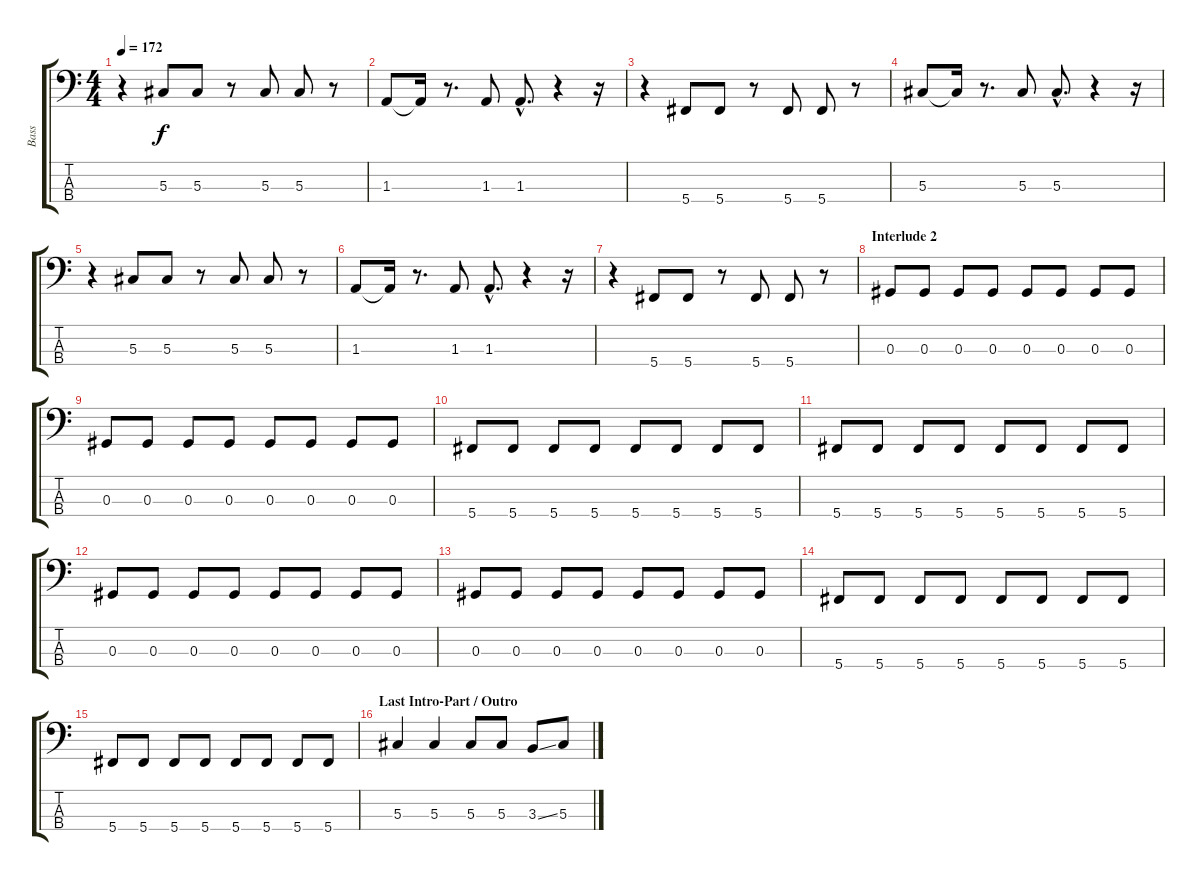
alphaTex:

\track ("Bass" "Bass") {instrument electricbasspick}
\staff {score tabs}
\tuning (Gb2 Db2 Ab1 Db1) {hide}
\ts (4 4)
\tempo 172
\clef f4
\ks c
r.4{dy f} 5.3.8 5.3.8 r.8 5.3.8 5.3.8 r.8 |
1.3.8 1.3{t}.16 r.8{d} 1.3.8 1.3{hac}.8{d} r.4 r.16 |
r.4 5.4.8 5.4.8 r.8 5.4.8 5.4.8 r.8 |
5.3.8 5.3{t}.16 r.8{d} 5.3.8 5.3{hac}.8{d} r.4 r.16 |
r.4 5.3.8 5.3.8 r.8 5.3.8 5.3.8 r.8 |
1.3.8 1.3{t}.16 r.8{d} 1.3.8 1.3{hac}.8{d} r.4 r.16 |
r.4 5.4.8 5.4.8 r.8 5.4.8 5.4.8 r.8 |
\section ("" "Interlude 2")
0.3.8 0.3.8 0.3.8 0.3.8 0.3.8 0.3.8 0.3.8 0.3.8 |
0.3.8 0.3.8 0.3.8 0.3.8 0.3.8 0.3.8 0.3.8 0.3.8 |
5.4.8 5.4.8 5.4.8 5.4.8 5.4.8 5.4.8 5.4.8 5.4.8 |
5.4.8 5.4.8 5.4.8 5.4.8 5.4.8 5.4.8 5.4.8 5.4.8 |
0.3.8 0.3.8 0.3.8 0.3.8 0.3.8 0.3.8 0.3.8 0.3.8 |
0.3.8 0.3.8 0.3.8 0.3.8 0.3.8 0.3.8 0.3.8 0.3.8 |
5.4.8 5.4.8 5.4.8 5.4.8 5.4.8 5.4.8 5.4.8 5.4.8 |
5.4.8 5.4.8 5.4.8 5.4.8 5.4.8 5.4.8 5.4.8 5.4.8 |
\section ("" "Last Intro-Part / Outro")
5.3.4 5.3.4 5.3.8 5.3.8 3.3{ss}.8 5.3.8
